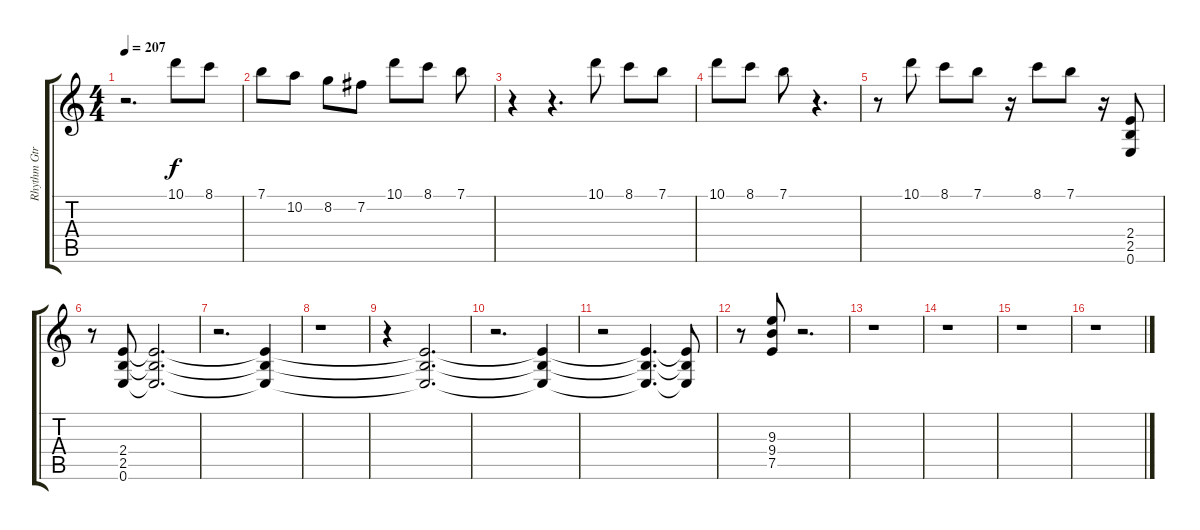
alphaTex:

\track ("Rhythm Gtr" "Rhythm Gtr") {instrument overdrivenguitar}
\staff {score tabs}
\tuning (E4 B3 G3 D3 A2 E2) {hide}
\ts (4 4)
\tempo 207
\clef g2
\ks c
r.2{d dy f} 10.1.8 8.1.8 |
7.1.8 10.2.8 8.2.8 7.2.8 10.1.8 8.1.8 7.1.8 |
r.4 r.4{d} 10.1.8 8.1.8 7.1.8 |
10.1.8 8.1.8 7.1.8 r.4{d} |
r.8 10.1.8 8.1.8 7.1.8 r.16 8.1.8 7.1.8 r.16 (2.4 2.5 0.6).8 |
r.8 (2.4 2.5 0.6).8 (2.4{t} 2.5{t} 0.6{t}).2{d} |
r.2{d} (2.4{t} 2.5{t} 0.6{t}).4 |
r.1 |
r.4 (2.4{t} 2.5{t} 0.6{t}).2{d} |
r.2{d} (2.4{t} 2.5{t} 0.6{t}).4 |
r.2 (2.4{t} 2.5{t} 0.6{t}).4{d} (2.4{t} 2.5{t} 0.6{t}).8 |
r.8 (9.3 9.4 7.5).8 r.2{d} |
r.1 |
r.1 |
r.1 |
r.1
